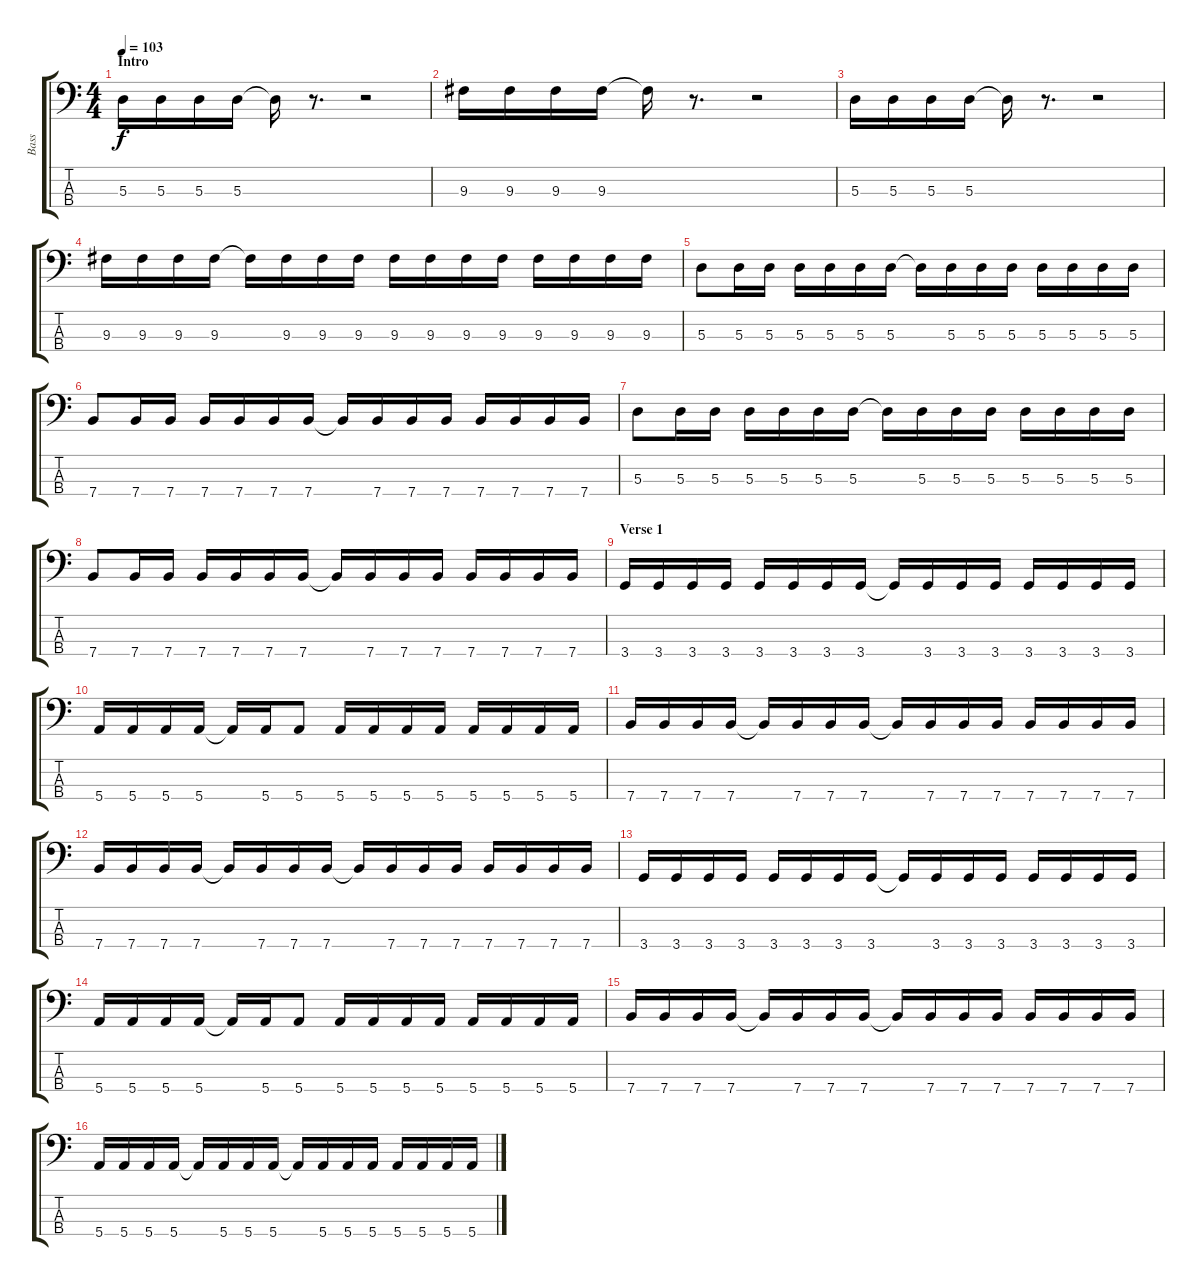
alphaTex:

\track ("Bass" "Bass") {instrument electricbasspick}
\staff {score tabs}
\tuning (G2 D2 A1 E1) {hide}
\ts (4 4)
\section ("" "Intro")
\tempo 103
\clef f4
\ks c
5.3.16{dy f instrument electricbasspick} 5.3.16 5.3.16 5.3.16 5.3{t}.16 r.8{d} r.2 |
9.3.16 9.3.16 9.3.16 9.3.16 9.3{t}.16 r.8{d} r.2 |
5.3.16 5.3.16 5.3.16 5.3.16 5.3{t}.16 r.8{d} r.2 |
9.3.16 9.3.16 9.3.16 9.3.16 9.3{t}.16 9.3.16 9.3.16 9.3.16 9.3.16 9.3.16 9.3.16 9.3.16 9.3.16 9.3.16 9.3.16 9.3.16 |
5.3.8 5.3.16 5.3.16 5.3.16 5.3.16 5.3.16 5.3.16 5.3{t}.16 5.3.16 5.3.16 5.3.16 5.3.16 5.3.16 5.3.16 5.3.16 |
7.4.8 7.4.16 7.4.16 7.4.16 7.4.16 7.4.16 7.4.16 7.4{t}.16 7.4.16 7.4.16 7.4.16 7.4.16 7.4.16 7.4.16 7.4.16 |
5.3.8 5.3.16 5.3.16 5.3.16 5.3.16 5.3.16 5.3.16 5.3{t}.16 5.3.16 5.3.16 5.3.16 5.3.16 5.3.16 5.3.16 5.3.16 |
7.4.8 7.4.16 7.4.16 7.4.16 7.4.16 7.4.16 7.4.16 7.4{t}.16 7.4.16 7.4.16 7.4.16 7.4.16 7.4.16 7.4.16 7.4.16 |
\section ("" "Verse 1")
3.4.16 3.4.16 3.4.16 3.4.16 3.4.16 3.4.16 3.4.16 3.4.16 3.4{t}.16 3.4.16 3.4.16 3.4.16 3.4.16 3.4.16 3.4.16 3.4.16 |
5.4.16 5.4.16 5.4.16 5.4.16 5.4{t}.16 5.4.16 5.4.8 5.4.16 5.4.16 5.4.16 5.4.16 5.4.16 5.4.16 5.4.16 5.4.16 |
7.4.16 7.4.16 7.4.16 7.4.16 7.4{t}.16 7.4.16 7.4.16 7.4.16 7.4{t}.16 7.4.16 7.4.16 7.4.16 7.4.16 7.4.16 7.4.16 7.4.16 |
7.4.16 7.4.16 7.4.16 7.4.16 7.4{t}.16 7.4.16 7.4.16 7.4.16 7.4{t}.16 7.4.16 7.4.16 7.4.16 7.4.16 7.4.16 7.4.16 7.4.16 |
3.4.16 3.4.16 3.4.16 3.4.16 3.4.16 3.4.16 3.4.16 3.4.16 3.4{t}.16 3.4.16 3.4.16 3.4.16 3.4.16 3.4.16 3.4.16 3.4.16 |
5.4.16 5.4.16 5.4.16 5.4.16 5.4{t}.16 5.4.16 5.4.8 5.4.16 5.4.16 5.4.16 5.4.16 5.4.16 5.4.16 5.4.16 5.4.16 |
7.4.16 7.4.16 7.4.16 7.4.16 7.4{t}.16 7.4.16 7.4.16 7.4.16 7.4{t}.16 7.4.16 7.4.16 7.4.16 7.4.16 7.4.16 7.4.16 7.4.16 |
5.4.16 5.4.16 5.4.16 5.4.16 5.4{t}.16 5.4.16 5.4.16 5.4.16 5.4{t}.16 5.4.16 5.4.16 5.4.16 5.4.16 5.4.16 5.4.16 5.4.16
